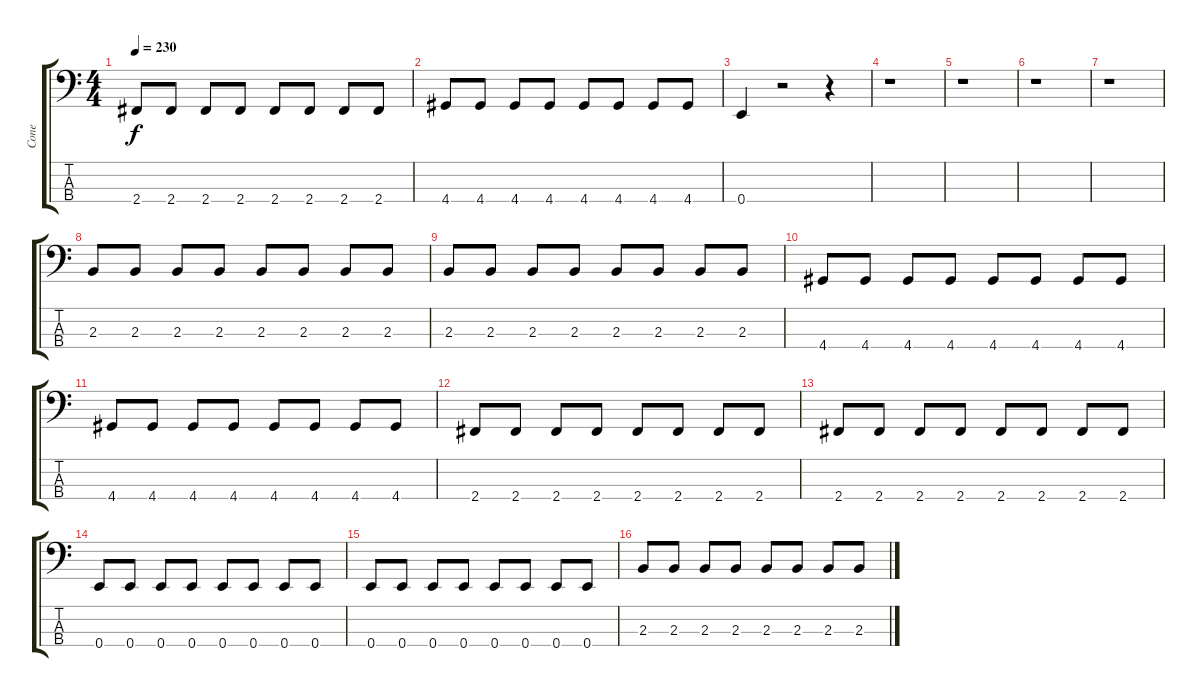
\track ("Cone" "Cone") {instrument electricbasspick}
\staff {score tabs}
\tuning (G2 D2 A1 E1) {hide}
\ts (4 4)
\tempo 230
\clef f4
\ks c
2.4.8{dy f} 2.4.8 2.4.8 2.4.8 2.4.8 2.4.8 2.4.8 2.4.8 |
4.4.8 4.4.8 4.4.8 4.4.8 4.4.8 4.4.8 4.4.8 4.4.8 |
0.4.4 r.2 r.4 |
r.1 |
r.1 |
r.1 |
r.1 |
2.3.8 2.3.8 2.3.8 2.3.8 2.3.8 2.3.8 2.3.8 2.3.8 |
2.3.8 2.3.8 2.3.8 2.3.8 2.3.8 2.3.8 2.3.8 2.3.8 |
4.4.8 4.4.8 4.4.8 4.4.8 4.4.8 4.4.8 4.4.8 4.4.8 |
4.4.8 4.4.8 4.4.8 4.4.8 4.4.8 4.4.8 4.4.8 4.4.8 |
2.4.8 2.4.8 2.4.8 2.4.8 2.4.8 2.4.8 2.4.8 2.4.8 |
2.4.8 2.4.8 2.4.8 2.4.8 2.4.8 2.4.8 2.4.8 2.4.8 |
0.4.8 0.4.8 0.4.8 0.4.8 0.4.8 0.4.8 0.4.8 0.4.8 |
0.4.8 0.4.8 0.4.8 0.4.8 0.4.8 0.4.8 0.4.8 0.4.8 |
2.3.8 2.3.8 2.3.8 2.3.8 2.3.8 2.3.8 2.3.8 2.3.8
